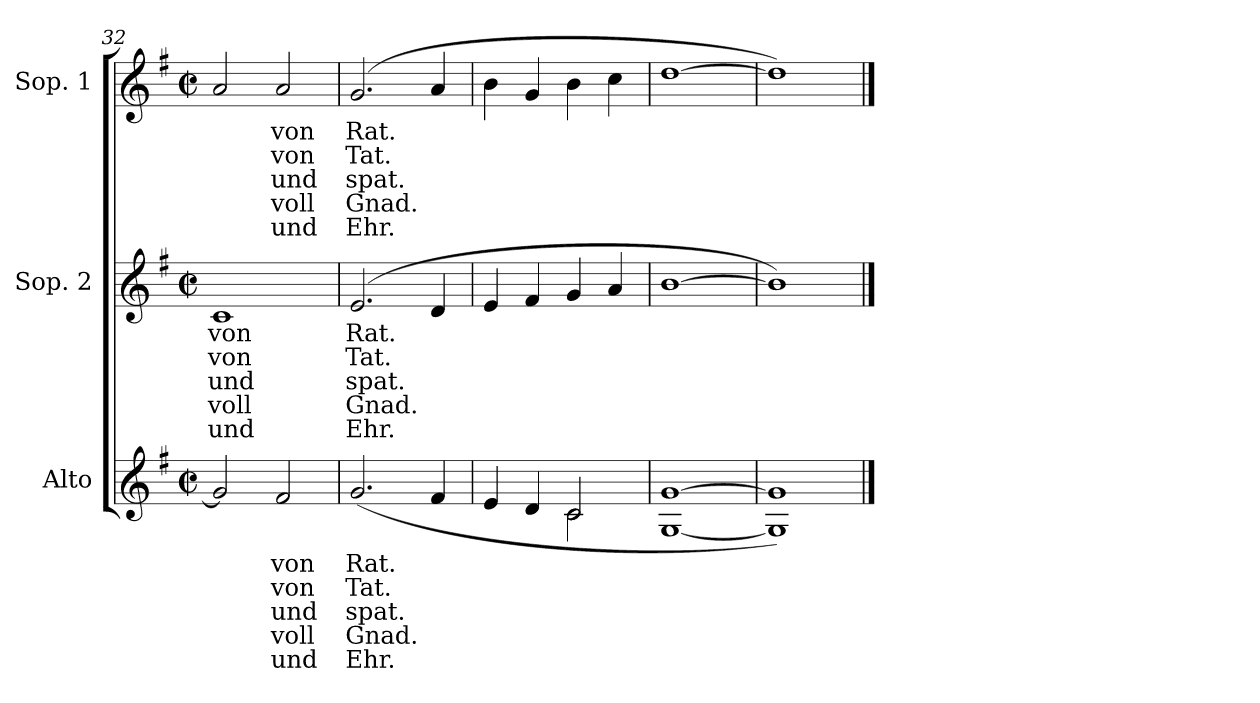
**kern	**text	**text	**text	**text	**text	**kern	**text	**text	**text	**text	**text	**kern	**text	**text	**text	**text	**text
*part3	*part3	*part3	*part3	*part3	*part3	*part2	*part2	*part2	*part2	*part2	*part2	*part1	*part1	*part1	*part1	*part1	*part1
*staff3	*staff3	*staff3	*staff3	*staff3	*staff3	*staff2	*staff2	*staff2	*staff2	*staff2	*staff2	*staff1	*staff1	*staff1	*staff1	*staff1	*staff1
*I"Alto	*	*	*	*	*	*I"Sop. 2	*	*	*	*	*	*I"Sop. 1	*	*	*	*	*
*clefG2	*	*	*	*	*	*clefG2	*	*	*	*	*	*clefG2	*	*	*	*	*
*k[f#]	*	*	*	*	*	*k[f#]	*	*	*	*	*	*k[f#]	*	*	*	*	*
*G:	*	*	*	*	*	*G:	*	*	*	*	*	*G:	*	*	*	*	*
*M2/2	*	*	*	*	*	*M2/2	*	*	*	*	*	*M2/2	*	*	*	*	*
*met(c|)	*	*	*	*	*	*met(c|)	*	*	*	*	*	*met(c|)	*	*	*	*	*
=32	=32	=32	=32	=32	=32	=32	=32	=32	=32	=32	=32	=32	=32	=32	=32	=32	=32
!	!	!	!	!	!	!	!LO:LY:b	!LO:LY:b	!LO:LY:b	!LO:LY:b	!LO:LY:b	!	!	!	!	!	!
2g/]	.	.	.	.	.	1c	von	von	und	voll	und	2a/	.	.	.	.	.
!	!LO:LY:b	!LO:LY:b	!LO:LY:b	!LO:LY:b	!LO:LY:b	!	!	!	!	!	!	!	!	!	!	!	!
!	!	!	!	!	!	!	!	!	!	!	!	!	!LO:LY:b	!LO:LY:b	!LO:LY:b	!LO:LY:b	!LO:LY:b
2f#/	von	von	und	voll	und	.	.	.	.	.	.	2a/	von	von	und	voll	und
=33	=33	=33	=33	=33	=33	=33	=33	=33	=33	=33	=33	=33	=33	=33	=33	=33	=33
!	!LO:LY:b	!LO:LY:b	!LO:LY:b	!LO:LY:b	!LO:LY:b	!	!	!	!	!	!	!	!	!	!	!	!
!	!	!	!	!	!	!	!LO:LY:b	!LO:LY:b	!LO:LY:b	!LO:LY:b	!LO:LY:b	!	!	!	!	!	!
!	!	!	!	!	!	!	!	!	!	!	!	!	!LO:LY:b	!LO:LY:b	!LO:LY:b	!LO:LY:b	!LO:LY:b
(2.g/	Rat.	Tat.	spat.	Gnad.	Ehr.	(<2.e/	Rat.	Tat.	spat.	Gnad.	Ehr.	(2.g/	Rat.	Tat.	spat.	Gnad.	Ehr.
4f#/	.	.	.	.	.	4d/	.	.	.	.	.	4a/	.	.	.	.	.
=34	=34	=34	=34	=34	=34	=34	=34	=34	=34	=34	=34	=34	=34	=34	=34	=34	=34
*^	*	*	*	*	*	*	*	*	*	*	*	*	*	*	*	*	*
4e/	2ryy	.	.	.	.	.	4e/	.	.	.	.	.	4b\	.	.	.	.	.
4d/	.	.	.	.	.	.	4f#/	.	.	.	.	.	4g/	.	.	.	.	.
2c/	2c\	.	.	.	.	.	4g/	.	.	.	.	.	4b\	.	.	.	.	.
.	.	.	.	.	.	.	4a/	.	.	.	.	.	4cc\	.	.	.	.	.
=35	=35	=35	=35	=35	=35	=35	=35	=35	=35	=35	=35	=35	=35	=35	=35	=35	=35	=35
[>1g	[<1G	.	.	.	.	.	[1b	.	.	.	.	.	[1dd	.	.	.	.	.
=36	=36	=36	=36	=36	=36	=36	=36	=36	=36	=36	=36	=36	=36	=36	=36	=36	=36	=36
1g])	1G]	.	.	.	.	.	1b])	.	.	.	.	.	1dd])	.	.	.	.	.
*v	*v	*	*	*	*	*	*	*	*	*	*	*	*	*	*	*	*	*
==	==	==	==	==	==	==	==	==	==	==	==	==	==	==	==	==	==
*-	*-	*-	*-	*-	*-	*-	*-	*-	*-	*-	*-	*-	*-	*-	*-	*-	*-
